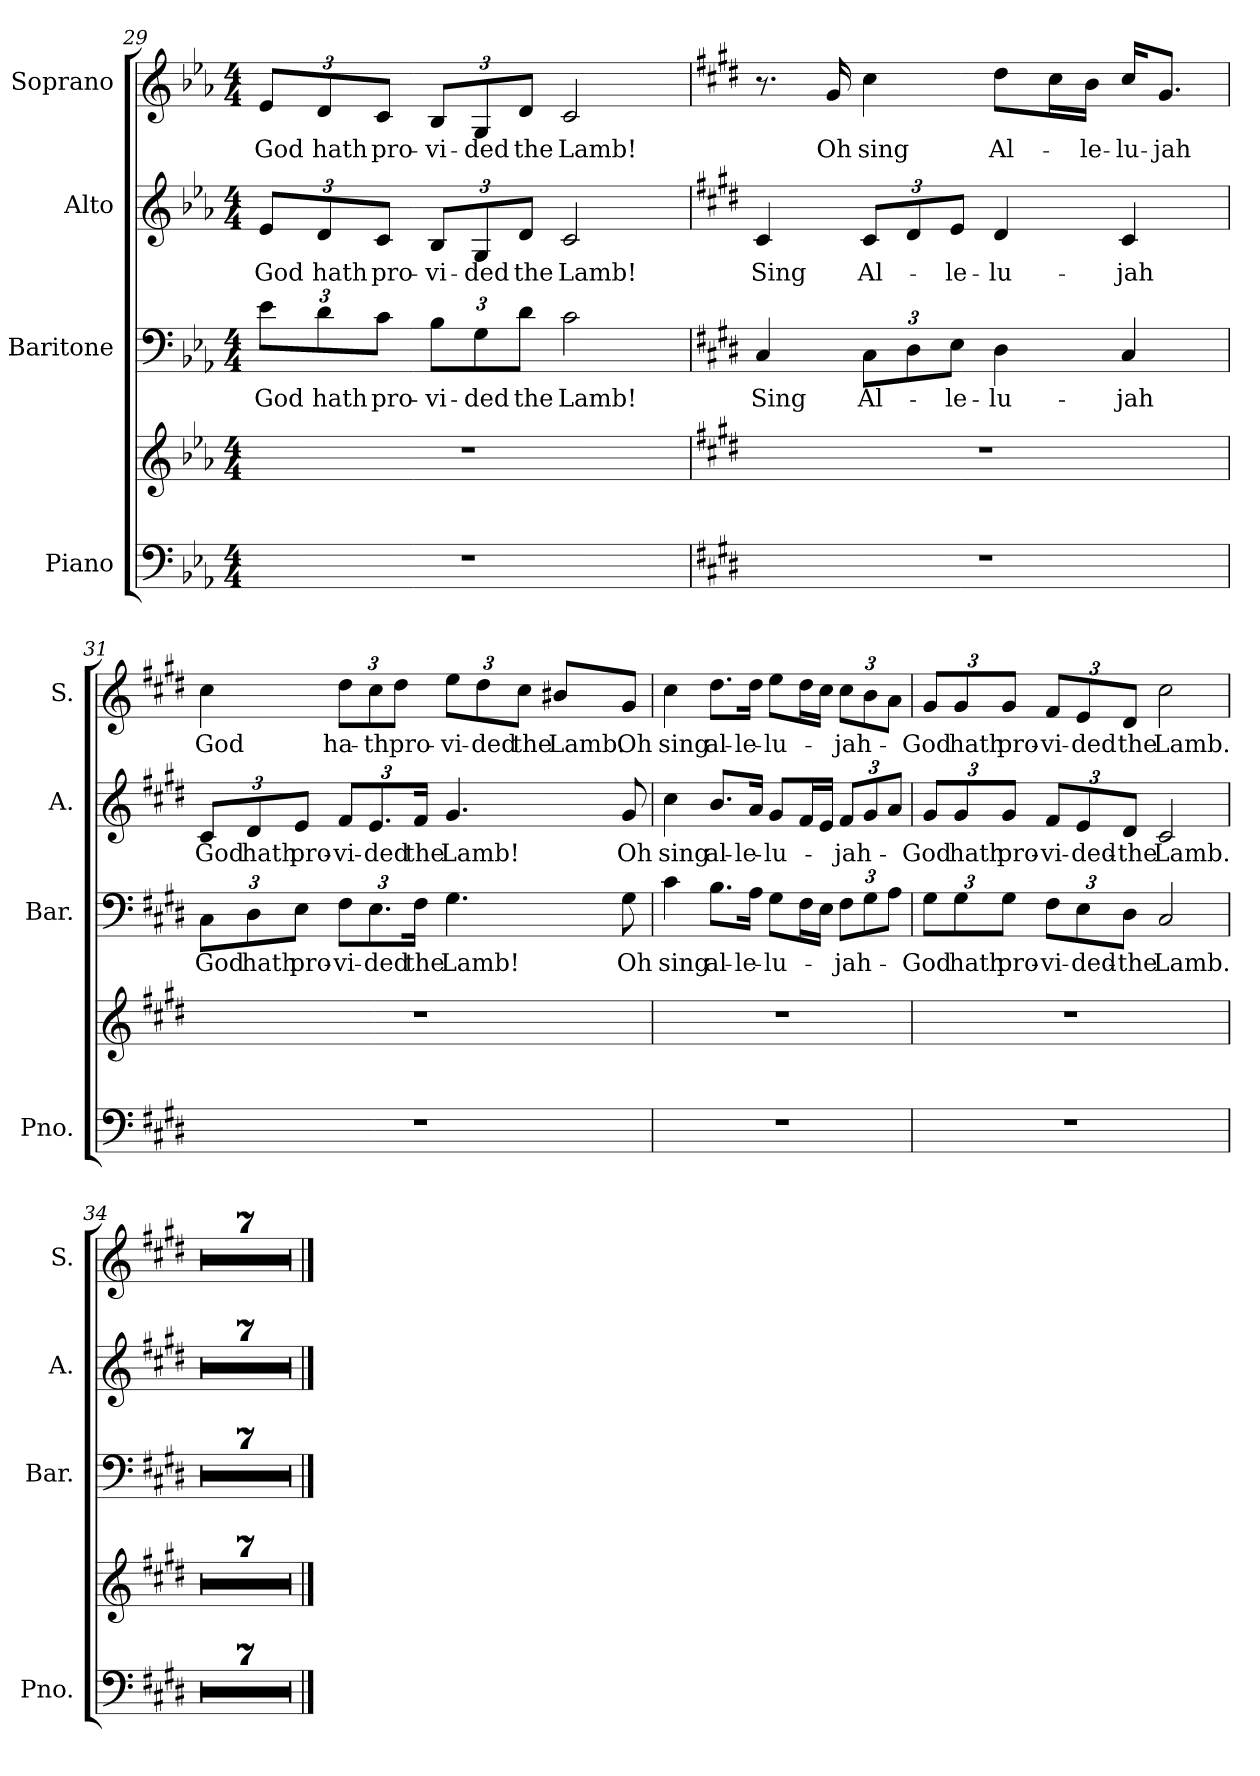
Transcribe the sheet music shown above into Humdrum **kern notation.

**kern	**kern	**kern	**text	**kern	**text	**kern	**text
*part4	*part4	*part3	*part3	*part2	*part2	*part1	*part1
*staff5	*staff4	*staff3	*staff3	*staff2	*staff2	*staff1	*staff1
*I"Piano	*	*I"Baritone	*	*I"Alto	*	*I"Soprano	*
*I'Pno.	*	*I'Bar.	*	*I'A.	*	*I'S.	*
!!LO:PB:g=z
*clefF4	*clefG2	*clefF4	*	*clefG2	*	*clefG2	*
*k[b-e-a-]	*k[b-e-a-]	*k[b-e-a-]	*	*k[b-e-a-]	*	*k[b-e-a-]	*
*M4/4	*M4/4	*M4/4	*	*M4/4	*	*M4/4	*
*	*	*Xbrackettup	*	*Xbrackettup	*	*Xbrackettup	*
=29	=29	=29	=29	=29	=29	=29	=29
1r	1r	12e-\L	God	12e-/L	God	12e-/L	God
.	.	12d\	hath	12d/	hath	12d/	hath
.	.	12c\J	pro-	12c/J	pro-	12c/J	pro-
.	.	12B-\L	-vi-	12B-/L	-vi-	12B-/L	-vi-
.	.	12G\	-ded	12G/	-ded	12G/	-ded
.	.	12d\J	the	12d/J	the	12d/J	the
.	.	2c\	Lamb!	2c/	Lamb!	2c/	Lamb!
=30	=30	=30	=30	=30	=30	=30	=30
*k[f#c#g#d#]	*k[f#c#g#d#]	*k[f#c#g#d#]	*	*k[f#c#g#d#]	*	*k[f#c#g#d#]	*
1r	1r	4C#/	Sing	4c#/	Sing	8.r	.
.	.	.	.	.	.	16g#/	Oh
.	.	12C#\L	Al-	12c#/L	Al-	4cc#\	sing
.	.	12D#\	.	12d#/	.	.	.
.	.	12E\J	-le-	12e/J	-le-	.	.
.	.	4D#\	-lu-	4d#/	-lu-	8dd#\L	Al-
.	.	.	.	.	.	16cc#\L	.
.	.	.	.	.	.	16b\JJ	-le-
.	.	4C#/	-jah	4c#/	-jah	16cc#/KL	-lu-
.	.	.	.	.	.	8.g#/J	-jah
!!LO:LB:g=z
=31	=31	=31	=31	=31	=31	=31	=31
1r	1r	12C#\L	God	12c#/L	God	4cc#\	God
.	.	12D#\	hath	12d#/	hath	.	.
.	.	12E\J	pro-	12e/J	pro-	.	.
.	.	12F#\L	-vi-	12f#/L	-vi-	12dd#\L	ha-
.	.	12.E\	-ded	12.e/	-ded	12cc#\	-th
.	.	.	.	.	.	12dd#\J	pro-
.	.	24F#\Jk	the	24f#/Jk	the	.	.
.	.	4.G#\	Lamb!	4.g#/	Lamb!	12ee\L	-vi-
.	.	.	.	.	.	12dd#\	-ded
.	.	.	.	.	.	12cc#\J	the
.	.	.	.	.	.	8b#X/L	Lamb.
.	.	8G#\	Oh	8g#/	Oh	8g#/J	Oh
=32	=32	=32	=32	=32	=32	=32	=32
1r	1r	4c#\	sing	4cc#\	sing	4cc#\	sing
.	.	8.B\L	al-	8.b/L	al-	8.dd#\L	al-
.	.	16A\Jk	-le-	16a/Jk	-le-	16dd#\Jk	-le-
.	.	8G#\L	-lu-	8g#/L	-lu-	8ee\L	-lu-
.	.	16F#\L	.	16f#/L	.	16dd#\L	.
.	.	16E\JJ	.	16e/JJ	.	16cc#\JJ	.
.	.	12F#\L	-jah-	12f#/L	-jah-	12cc#\L	-jah-
.	.	12G#\	.	12g#/	.	12b\	.
.	.	12A\J	.	12a/J	.	12a\J	.
!!LO:PB:g=z
=33	=33	=33	=33	=33	=33	=33	=33
1r	1r	12G#\L	-God	12g#/L	-God	12g#/L	-God
.	.	12G#\	hath	12g#/	hath	12g#/	hath
.	.	12G#\J	pro-	12g#/J	pro-	12g#/J	pro-
.	.	12F#\L	-vi-	12f#/L	-vi-	12f#/L	-vi-
.	.	12E\	-ded-	12e/	-ded-	12e/	-ded
.	.	12D#\J	the	12d#/J	the	12d#/J	the
.	.	2C#/	Lamb.	2c#/	-Lamb.	2cc#\	Lamb.
=34	=34	=34	=34	=34	=34	=34	=34
1r	1r	1r	.	1r	.	1r	.
=35	=35	=35	=35	=35	=35	=35	=35
1r	1r	1r	.	1r	.	1r	.
=36	=36	=36	=36	=36	=36	=36	=36
1r	1r	1r	.	1r	.	1r	.
=37	=37	=37	=37	=37	=37	=37	=37
1r	1r	1r	.	1r	.	1r	.
=38	=38	=38	=38	=38	=38	=38	=38
1r	1r	1r	.	1r	.	1r	.
=39	=39	=39	=39	=39	=39	=39	=39
1r	1r	1r	.	1r	.	1r	.
=40	=40	=40	=40	=40	=40	=40	=40
1r	1r	1r	.	1r	.	1r	.
==	==	==	==	==	==	==	==
*-	*-	*-	*-	*-	*-	*-	*-
